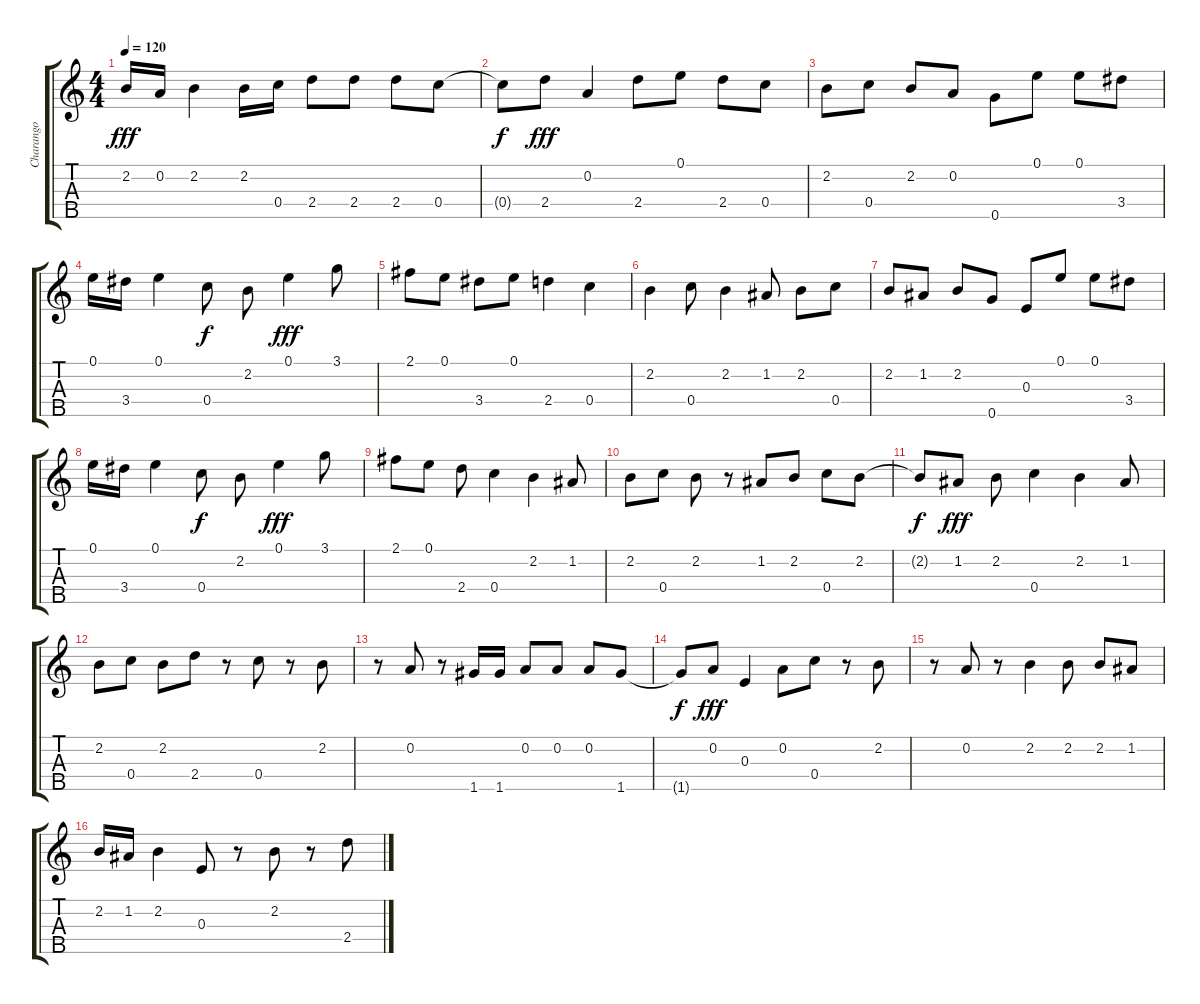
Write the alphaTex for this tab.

\track ("Charango" "Charango") {instrument banjo}
\staff {score tabs}
\tuning (E4 A3 E3 C4 G3) {hide}
\displaytranspose 12
\ts (4 4)
\tempo 120
\clef g2
\ks c
2.2.16{dy fff} 0.2.16 2.2.4 2.2.16 0.4.16 2.4.8 2.4.8 2.4.8 0.4.8 |
0.4{t}.8{dy f} 2.4.8{dy fff} 0.2.4 2.4.8 0.1.8 2.4.8 0.4.8 |
2.2.8 0.4.8 2.2.8 0.2.8 0.5.8 0.1.8 0.1.8 3.4.8 |
0.1.16 3.4.16 0.1.4 0.4.8{dy f} 2.2.8 0.1.4{dy fff} 3.1.8 |
2.1.8 0.1.8 3.4.8 0.1.8 2.4.4 0.4.4 |
2.2.4 0.4.8 2.2.4 1.2.8 2.2.8 0.4.8 |
2.2.8 1.2.8 2.2.8 0.5.8 0.3.8 0.1.8 0.1.8 3.4.8 |
0.1.16 3.4.16 0.1.4 0.4.8{dy f} 2.2.8 0.1.4{dy fff} 3.1.8 |
2.1.8 0.1.8 2.4.8 0.4.4 2.2.4 1.2.8 |
2.2.8 0.4.8 2.2.8 r.8 1.2.8 2.2.8 0.4.8 2.2.8 |
2.2{t}.8{dy f} 1.2.8{dy fff} 2.2.8 0.4.4 2.2.4 1.2.8 |
2.2.8 0.4.8 2.2.8 2.4.8 r.8 0.4.8 r.8 2.2.8 |
r.8 0.2.8 r.8 1.5.16 1.5.16 0.2.8 0.2.8 0.2.8 1.5.8 |
1.5{t}.8{dy f} 0.2.8{dy fff} 0.3.4 0.2.8 0.4.8 r.8 2.2.8 |
r.8 0.2.8 r.8 2.2.4 2.2.8 2.2.8 1.2.8 |
2.2.16 1.2.16 2.2.4 0.3.8 r.8 2.2.8 r.8 2.4.8
